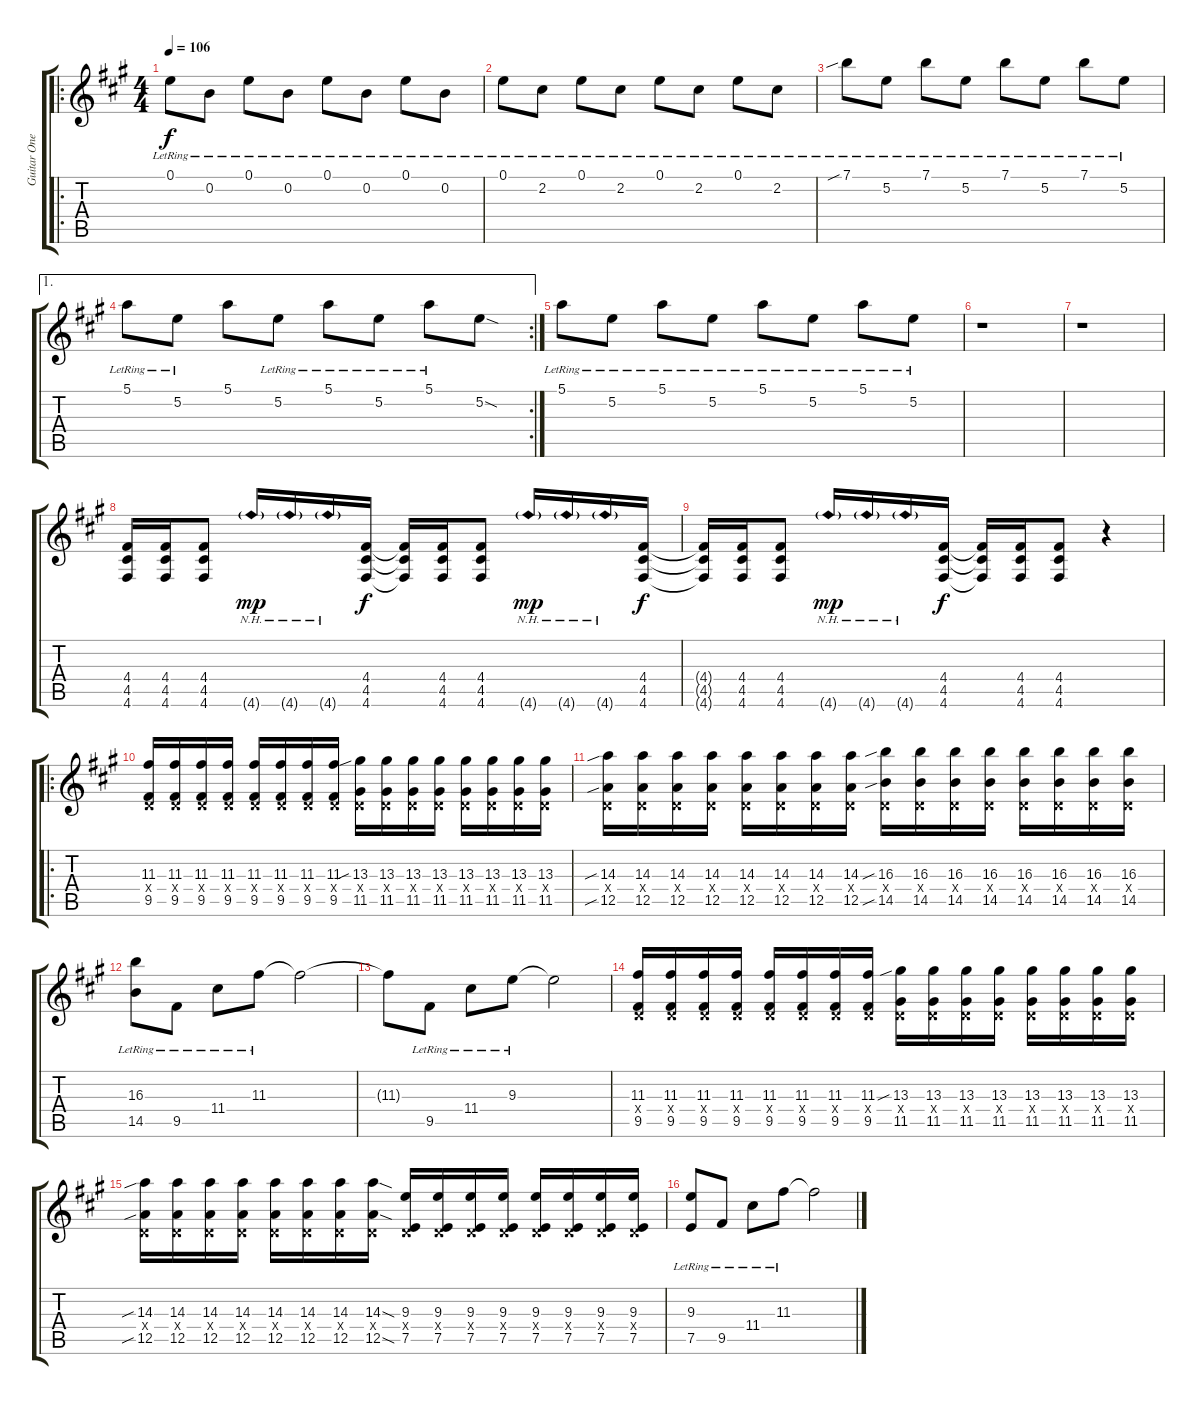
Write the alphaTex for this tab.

\track ("Guitar One" "Guitar One") {instrument distortionguitar}
\staff {score tabs}
\tuning (E4 B3 G3 D3 A2 D2) {hide}
\ro
\ts (4 4)
\tempo 106
\clef g2
\ks a
0.1{lr}.8{dy f instrument distortionguitar} 0.2{lr}.8 0.1{lr}.8 0.2{lr}.8 0.1{lr}.8 0.2{lr}.8 0.1{lr}.8 0.2{lr}.8 |
0.1{lr}.8 2.2{lr}.8 0.1{lr}.8 2.2{lr}.8 0.1{lr}.8 2.2{lr}.8 0.1{lr}.8 2.2{lr}.8 |
7.1{sib lr}.8 5.2{lr}.8 7.1{lr}.8 5.2{lr}.8 7.1{lr}.8 5.2{lr}.8 7.1{lr}.8 5.2{lr}.8 |
\ae 1
\rc 2
5.1{lr}.8 5.2{lr}.8 5.1.8 5.2{lr}.8 5.1{lr}.8 5.2{lr}.8 5.1{lr}.8 5.2{sod}.8 |
5.1{lr}.8 5.2{lr}.8 5.1{lr}.8 5.2{lr}.8 5.1{lr}.8 5.2{lr}.8 5.1{lr}.8 5.2{lr}.8 |
r.1 |
r.1 |
(4.4 4.5 4.6).16 (4.4 4.5 4.6).16 (4.4 4.5 4.6).8 4.6{nh g}.16{dy mp} 4.6{nh g}.16 4.6{nh g}.16 (4.4 4.5 4.6).16{dy f} (4.4{t} 4.5{t} 4.6{t}).16 (4.4 4.5 4.6).16 (4.4 4.5 4.6).8 4.6{nh g}.16{dy mp} 4.6{nh g}.16 4.6{nh g}.16 (4.4 4.5 4.6).16{dy f} |
(4.4{t} 4.5{t} 4.6{t}).16 (4.4 4.5 4.6).16 (4.4 4.5 4.6).8 4.6{nh g}.16{dy mp} 4.6{nh g}.16 4.6{nh g}.16 (4.4 4.5 4.6).16{dy f} (4.4{t} 4.5{t} 4.6{t}).16 (4.4 4.5 4.6).16 (4.4 4.5 4.6).8 r.4 |
\ro
(11.3 0.4{x} 9.5).16 (11.3 0.4{x} 9.5).16 (11.3 0.4{x} 9.5).16 (11.3 0.4{x} 9.5).16 (11.3 0.4{x} 9.5).16 (11.3 0.4{x} 9.5).16 (11.3 0.4{x} 9.5).16 (11.3 0.4{x} 9.5).16 (13.3{sib} 0.4{x} 11.5).16 (13.3 0.4{x} 11.5).16 (13.3 0.4{x} 11.5).16 (13.3 0.4{x} 11.5).16 (13.3 0.4{x} 11.5).16 (13.3 0.4{x} 11.5).16 (13.3 0.4{x} 11.5).16 (13.3 0.4{x} 11.5).16 |
(14.3{sib} 0.4{x} 12.5{sib}).16 (14.3 0.4{x} 12.5).16 (14.3 0.4{x} 12.5).16 (14.3 0.4{x} 12.5).16 (14.3 0.4{x} 12.5).16 (14.3 0.4{x} 12.5).16 (14.3 0.4{x} 12.5).16 (14.3 0.4{x} 12.5).16 (16.3{sib} 0.4{x} 14.5{sib}).16 (16.3 0.4{x} 14.5).16 (16.3 0.4{x} 14.5).16 (16.3 0.4{x} 14.5).16 (16.3 0.4{x} 14.5).16 (16.3 0.4{x} 14.5).16 (16.3 0.4{x} 14.5).16 (16.3 0.4{x} 14.5).16 |
(16.3{lr} 14.5{lr}).8 9.5{lr}.8 11.4{lr}.8 11.3{lr}.8 11.3{t}.2 |
11.3{t}.8 9.5{lr}.8 11.4{lr}.8 9.3{lr}.8 9.3{t}.2 |
(11.3 0.4{x} 9.5).16 (11.3 0.4{x} 9.5).16 (11.3 0.4{x} 9.5).16 (11.3 0.4{x} 9.5).16 (11.3 0.4{x} 9.5).16 (11.3 0.4{x} 9.5).16 (11.3 0.4{x} 9.5).16 (11.3 0.4{x} 9.5).16 (13.3{sib} 0.4{x} 11.5).16 (13.3 0.4{x} 11.5).16 (13.3 0.4{x} 11.5).16 (13.3 0.4{x} 11.5).16 (13.3 0.4{x} 11.5).16 (13.3 0.4{x} 11.5).16 (13.3 0.4{x} 11.5).16 (13.3 0.4{x} 11.5).16 |
(14.3{sib} 0.4{x} 12.5{sib}).16 (14.3 0.4{x} 12.5).16 (14.3 0.4{x} 12.5).16 (14.3 0.4{x} 12.5).16 (14.3 0.4{x} 12.5).16 (14.3 0.4{x} 12.5).16 (14.3 0.4{x} 12.5).16 (14.3{sod} 0.4{x} 12.5{sod}).16 (9.3 0.4{x} 7.5).16 (9.3 0.4{x} 7.5).16 (9.3 0.4{x} 7.5).16 (9.3 0.4{x} 7.5).16 (9.3 0.4{x} 7.5).16 (9.3 0.4{x} 7.5).16 (9.3 0.4{x} 7.5).16 (9.3 0.4{x} 7.5).16 |
(9.3{lr} 7.5{lr}).8 9.5{lr}.8 11.4{lr}.8 11.3{lr}.8 11.3{t}.2
